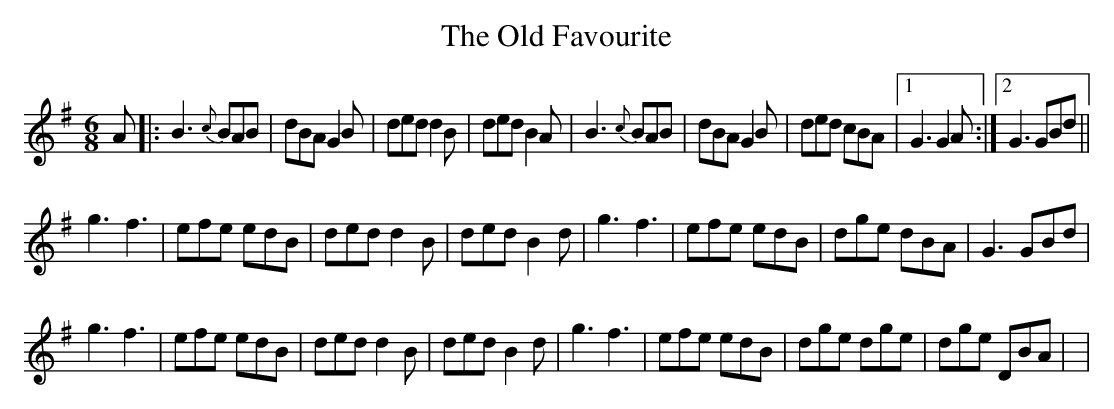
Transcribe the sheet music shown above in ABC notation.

X:1
T:The Old Favourite
M:6/8
K:G
A|:B3 {c}BAB|dBA G2B|ded d2B|ded B2A|\
B3 {c}BAB|dBA G2B|ded cBA|1 G3 G2A:|2 G3 GBd||
g3 f3|efe edB|ded d2B|ded B2d|\
g3 f3| efe edB|dge dBA|G3 GBd|
g3 f3| efe edB|ded d2B|ded B2d|\
g3 f3|efe edB|dge dge|dge DBA|>|
